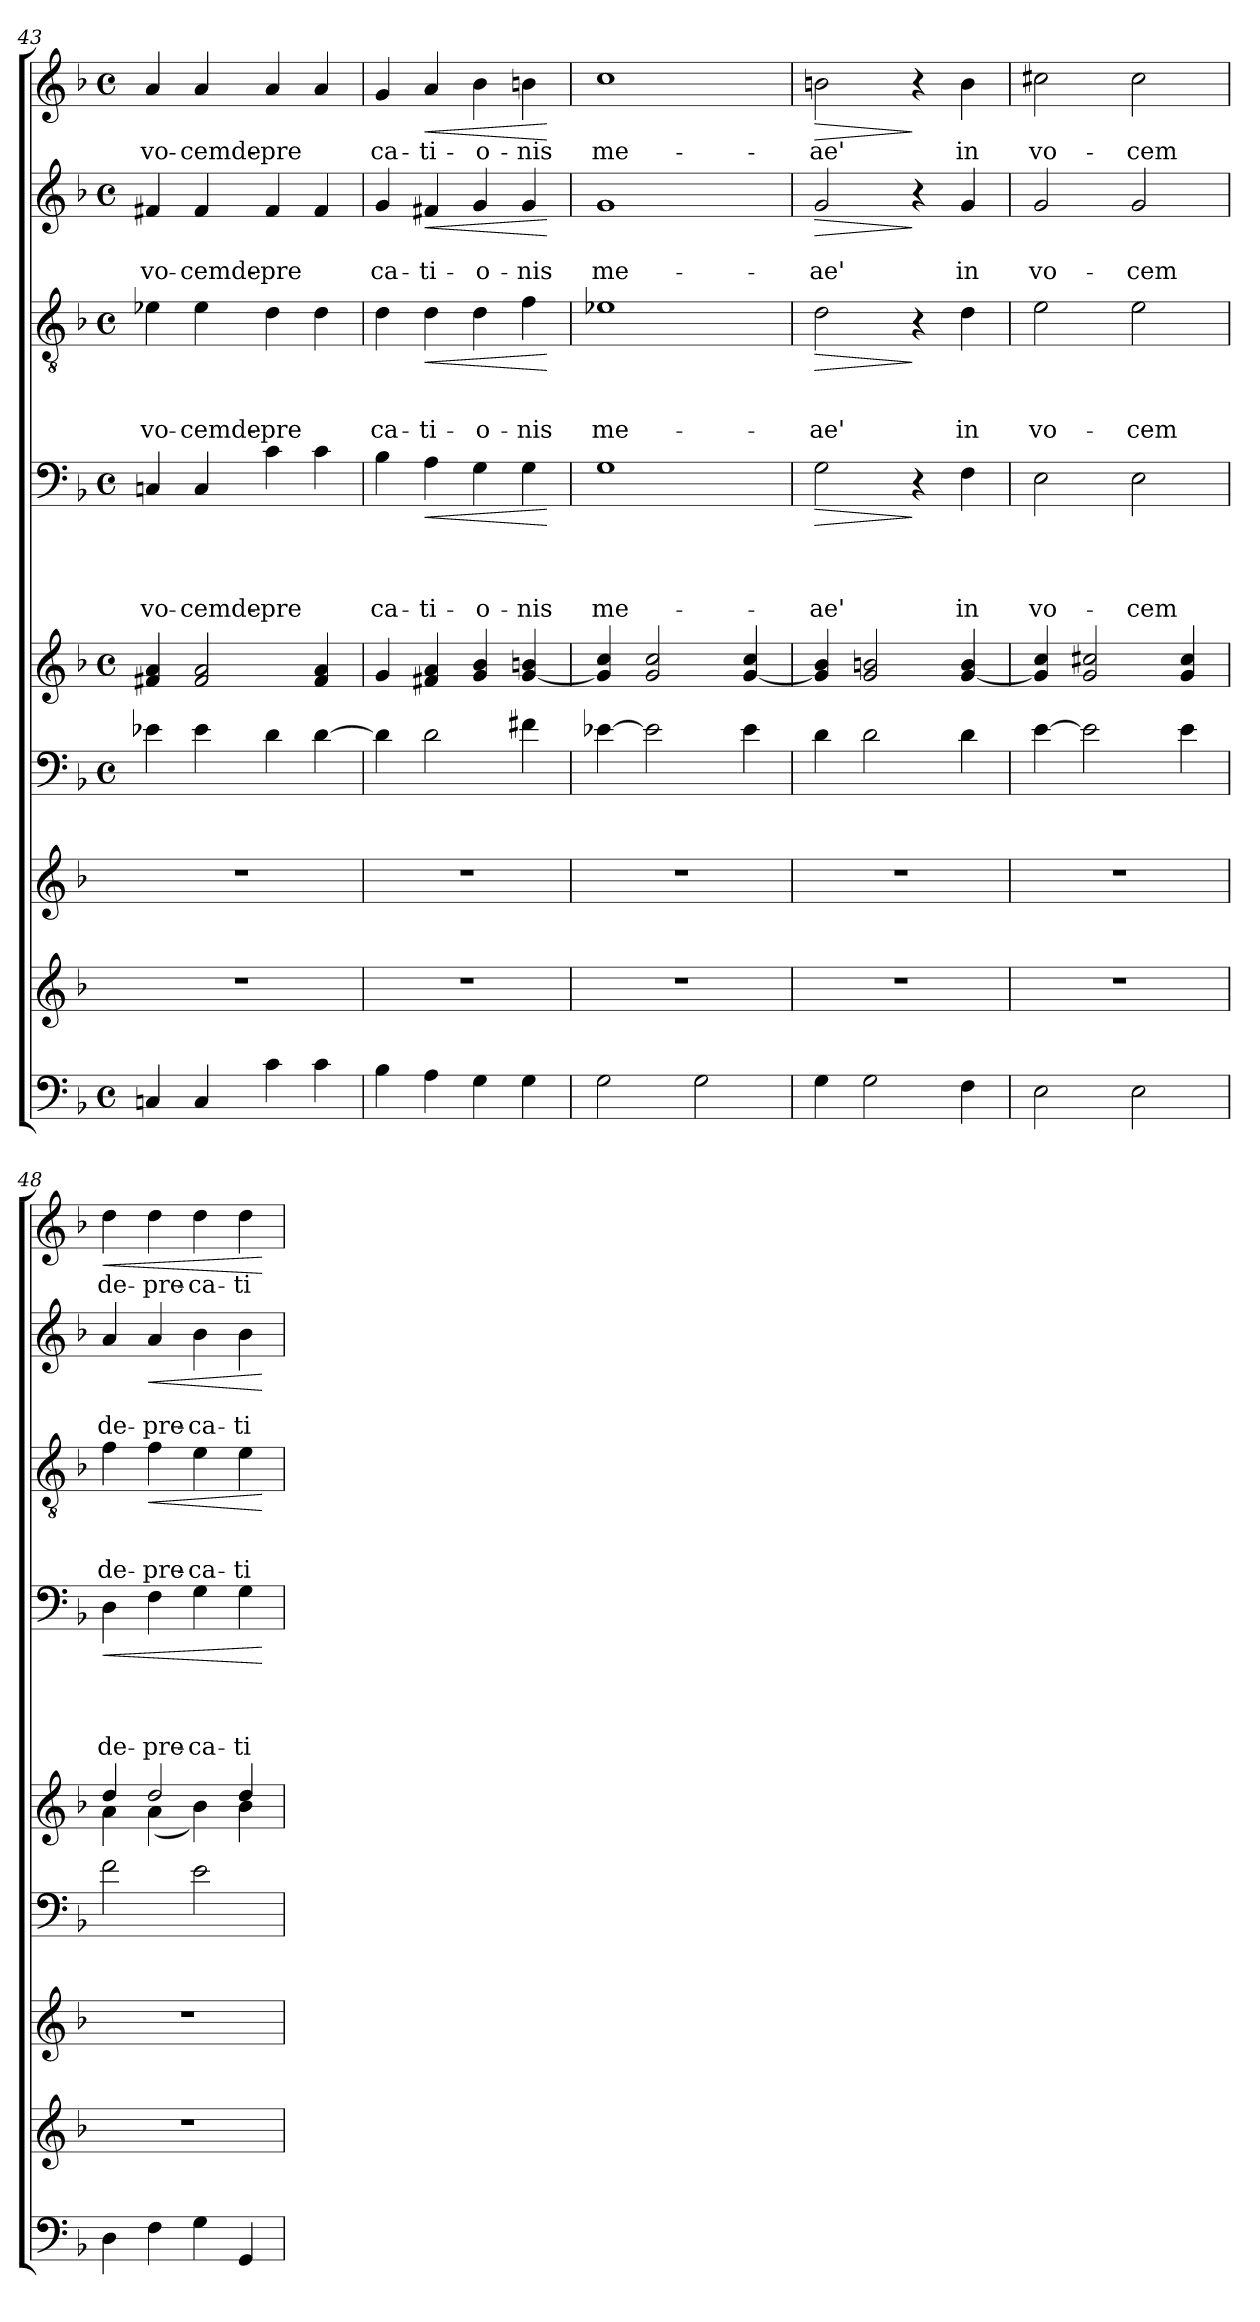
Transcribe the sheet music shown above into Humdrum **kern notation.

**kern	**kern	**kern	**kern	**kern	**kern	**text	**text	**text	**text	**dynam	**kern	**text	**text	**text	**dynam	**kern	**text	**text	**dynam	**kern	**text	**dynam
*part8	*part7	*part6	*part5	*part5	*part4	*part4	*part4	*part4	*part4	*part4	*part3	*part3	*part3	*part3	*part3	*part2	*part2	*part2	*part2	*part1	*part1	*part1
*staff9	*staff8	*staff7	*staff6	*staff5	*staff4	*staff4	*staff4	*staff4	*staff4	*staff4	*staff3	*staff3	*staff3	*staff3	*staff3	*staff2	*staff2	*staff2	*staff2	*staff1	*staff1	*staff1
*clefF4	*clefG2	*clefG2	*clefF4	*clefG2	*clefF4	*	*	*	*	*	*clefGv2	*	*	*	*	*clefG2	*	*	*	*clefG2	*	*
*k[b-]	*k[b-]	*k[b-]	*k[b-]	*k[b-]	*k[b-]	*	*	*	*	*	*k[b-]	*	*	*	*	*k[b-]	*	*	*	*k[b-]	*	*
*F:	*F:	*F:	*F:	*F:	*F:	*	*	*	*	*	*F:	*	*	*	*	*F:	*	*	*	*F:	*	*
*M4/4	*	*	*M4/4	*M4/4	*M4/4	*	*	*	*	*	*M4/4	*	*	*	*	*M4/4	*	*	*	*M4/4	*	*
*met(c)	*	*	*met(c)	*met(c)	*met(c)	*	*	*	*	*	*met(c)	*	*	*	*	*met(c)	*	*	*	*met(c)	*	*
=43	=43	=43	=43	=43	=43	=43	=43	=43	=43	=43	=43	=43	=43	=43	=43	=43	=43	=43	=43	=43	=43	=43
!	!	!	!	!	!	!	!	!	!LO:LY:b	!	!	!	!	!LO:LY:b	!	!	!	!LO:LY:b	!	!	!LO:LY:b	!
4Cn/	1r	1r	4e-X\	4f#X/ 4a/	4Cn/	.	.	.	vo-	.	4e-X\	.	.	vo-	.	4f#X/	.	vo-	.	4a/	vo-	.
!	!	!	!	!	!	!	!	!	!LO:LY:b	!	!	!	!	!LO:LY:b	!	!	!	!LO:LY:b	!	!	!LO:LY:b	!
4C/	.	.	4e-\	2f#/ 2a/	4C/	.	.	.	-cemde-	.	4e-\	.	.	-cemde-	.	4f#/	.	-cemde-	.	4a/	-cemde-	.
!	!	!	!	!	!	!	!	!	!LO:LY:b	!	!	!	!	!LO:LY:b	!	!	!	!LO:LY:b	!	!	!LO:LY:b	!
4c\	.	.	4d\	.	4c\	.	.	.	-pre	.	4d\	.	.	-pre	.	4f#/	.	-pre	.	4a/	-pre	.
4c\	.	.	[>4d\	4f#/ 4a/	4c\	.	.	.	.	.	4d\	.	.	.	.	4f#/	.	.	.	4a/	.	.
!!LO:PB:g=z
=44	=44	=44	=44	=44	=44	=44	=44	=44	=44	=44	=44	=44	=44	=44	=44	=44	=44	=44	=44	=44	=44	=44
!	!	!	!	!	!	!	!	!	!LO:LY:b	!	!	!	!	!LO:LY:b	!	!	!	!LO:LY:b	!	!	!LO:LY:b	!
4B-\	1r	1r	4d\]	4g/	4B-\	.	.	.	ca-	.	4d\	.	.	ca-	.	4g/	.	ca-	.	4g/	ca-	.
!	!	!	!	!	!	!	!	!	!LO:LY:b	!LO:HP:b	!	!	!	!LO:LY:b	!LO:HP:b	!	!	!LO:LY:b	!LO:HP:b	!	!LO:LY:b	!LO:HP:b
4A\	.	.	2d\	4f#X/ 4a/	4A\	.	.	.	-ti-	<	4d\	.	.	-ti-	<	4f#X/	.	-ti-	<	4a/	-ti-	<
!	!	!	!	!	!	!	!	!	!LO:LY:b	!	!	!	!	!LO:LY:b	!	!	!	!LO:LY:b	!	!	!LO:LY:b	!
4G\	.	.	.	4g/ 4b-/	4G\	.	.	.	-o-	.	4d\	.	.	-o-	.	4g/	.	-o-	.	4b-\	-o-	.
!	!	!	!	!	!	!	!	!	!LO:LY:b:rj	!	!	!	!	!LO:LY:b:rj	!	!	!	!LO:LY:b:rj	!	!	!LO:LY:b:rj	!
4G\	.	.	4f#\	[<4g/ 4bn/	4G\	.	.	.	-nis	.	4f\	.	.	-nis	.	4g/	.	-nis	.	4bn\	-nis	.
.	.	.	.	.	.	.	.	.	.	[	.	.	.	.	[	.	.	.	[	.	.	[
=45	=45	=45	=45	=45	=45	=45	=45	=45	=45	=45	=45	=45	=45	=45	=45	=45	=45	=45	=45	=45	=45	=45
!	!	!	!	!	!	!	!	!	!LO:LY:b	!	!	!	!	!LO:LY:b	!	!	!	!LO:LY:b	!	!	!LO:LY:b	!
2G\	1r	1r	[<4e-X\	4g/] 4cc/	1G	.	.	.	me-	.	1e-X	.	.	me-	.	1g	.	me-	.	1cc	me-	.
.	.	.	2e-\]	2g/ 2cc/	.	.	.	.	.	.	.	.	.	.	.	.	.	.	.	.	.	.
2G\	.	.	.	.	.	.	.	.	.	.	.	.	.	.	.	.	.	.	.	.	.	.
.	.	.	4e-\	[<4g/ 4cc/	.	.	.	.	.	.	.	.	.	.	.	.	.	.	.	.	.	.
=46	=46	=46	=46	=46	=46	=46	=46	=46	=46	=46	=46	=46	=46	=46	=46	=46	=46	=46	=46	=46	=46	=46
!	!	!	!	!	!	!	!	!	!LO:LY:b	!LO:HP:b	!	!	!	!LO:LY:b	!LO:HP:b	!	!	!LO:LY:b	!LO:HP:b	!	!LO:LY:b	!LO:HP:b
4G\	1r	1r	4d\	4g/] 4b-/	2G\	.	.	.	-ae'	>	2d\	.	.	-ae'	>	2g/	.	-ae'	>	2bn\	-ae'	>
2G\	.	.	2d\	2g/ 2bn/	.	.	.	.	.	.	.	.	.	.	.	.	.	.	.	.	.	.
.	.	.	.	.	4r	.	.	.	.	]	4r	.	.	.	]	4r	.	.	]	4r	.	]
!	!	!	!	!	!	!	!	!	!LO:LY:b	!	!	!	!	!LO:LY:b	!	!	!	!LO:LY:b	!	!	!LO:LY:b	!
4F\	.	.	4d\	[<4g/ 4b/	4F\	.	.	.	in	.	4d\	.	.	in	.	4g/	.	in	.	4b\	in	.
=47	=47	=47	=47	=47	=47	=47	=47	=47	=47	=47	=47	=47	=47	=47	=47	=47	=47	=47	=47	=47	=47	=47
!	!	!	!	!	!	!	!	!	!LO:LY:b	!	!	!	!	!LO:LY:b	!	!	!	!LO:LY:b	!	!	!LO:LY:b	!
2E\	1r	1r	[<4e\	4g/] 4cc/	2E\	.	.	.	vo-	.	2e\	.	.	vo-	.	2g/	.	vo-	.	2cc#X\	vo-	.
.	.	.	2e\]	2g/ 2cc#X/	.	.	.	.	.	.	.	.	.	.	.	.	.	.	.	.	.	.
!	!	!	!	!	!	!	!	!	!LO:LY:b	!	!	!	!	!LO:LY:b	!	!	!	!LO:LY:b	!	!	!LO:LY:b	!
2E\	.	.	.	.	2E\	.	.	.	-cem	.	2e\	.	.	-cem	.	2g/	.	-cem	.	2cc#\	-cem	.
.	.	.	4e\	4g/ 4cc#/	.	.	.	.	.	.	.	.	.	.	.	.	.	.	.	.	.	.
=48	=48	=48	=48	=48	=48	=48	=48	=48	=48	=48	=48	=48	=48	=48	=48	=48	=48	=48	=48	=48	=48	=48
*	*	*	*	*^	*	*	*	*	*	*	*	*	*	*	*	*	*	*	*	*	*	*
!	!	!	!	!	!	!	!	!	!	!LO:LY:b	!LO:HP:b	!	!	!	!LO:LY:b	!	!	!	!LO:LY:b	!	!	!LO:LY:b	!LO:HP:b
4D\	1r	1r	2f\	4dd/	4a\	4D\	.	.	.	de-	<	4f\	.	.	de-	.	4a/	.	de-	.	4dd\	de-	<
!	!	!	!	!	!	!	!	!	!	!LO:LY:b	!	!	!	!	!LO:LY:b	!LO:HP:b	!	!	!LO:LY:b	!LO:HP:b	!	!LO:LY:b	!
4F\	.	.	.	2dd/	(<4a\	4F\	.	.	.	-pre-	.	4f\	.	.	-pre-	<	4a/	.	-pre-	<	4dd\	-pre-	.
!	!	!	!	!	!	!	!	!	!	!LO:LY:b	!	!	!	!	!LO:LY:b	!	!	!	!LO:LY:b	!	!	!LO:LY:b	!
4G\	.	.	2e\	.	4b-\)	4G\	.	.	.	-ca-	.	4e\	.	.	-ca-	.	4b-\	.	-ca-	.	4dd\	-ca-	.
!	!	!	!	!	!	!	!	!	!	!LO:LY:b:rj	!	!	!	!	!LO:LY:b:rj	!	!	!	!LO:LY:b:rj	!	!	!LO:LY:b:rj	!
4GG/	.	.	.	4dd/	4b-\	4G\	.	.	.	-ti-	.	4e\	.	.	-ti-	.	4b-\	.	-ti-	.	4dd\	-ti-	.
*	*	*	*	*v	*v	*	*	*	*	*	*	*	*	*	*	*	*	*	*	*	*	*	*
.	.	.	.	.	.	.	.	.	.	[	.	.	.	.	[	.	.	.	[	.	.	[
=	=	=	=	=	=	=	=	=	=	=	=	=	=	=	=	=	=	=	=	=	=	=
*-	*-	*-	*-	*-	*-	*-	*-	*-	*-	*-	*-	*-	*-	*-	*-	*-	*-	*-	*-	*-	*-	*-
